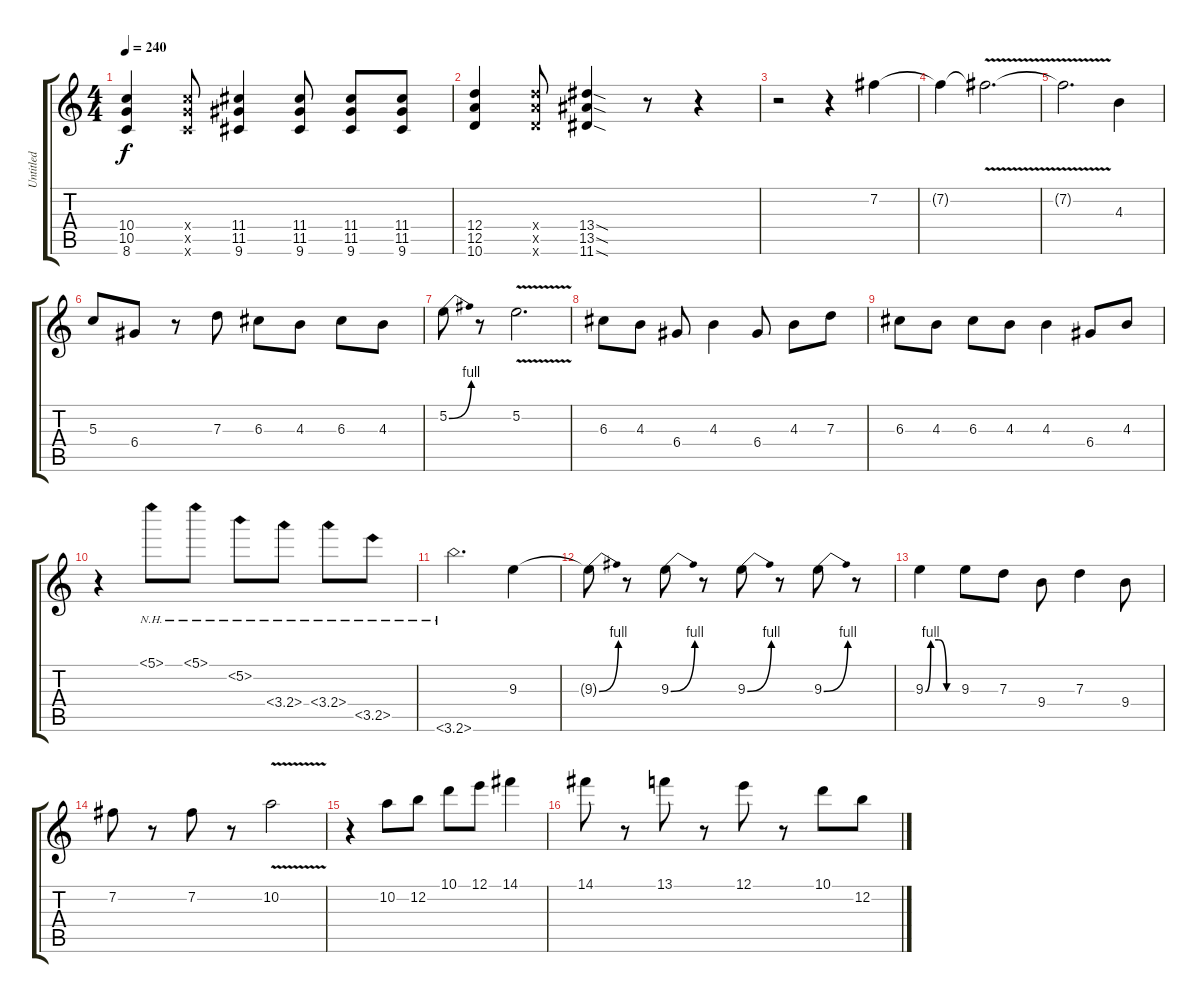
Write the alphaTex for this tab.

\track ("Untitled" "Untitled") {instrument overdrivenguitar}
\staff {score tabs}
\tuning (E4 B3 G3 D3 A2 E2) {hide}
\ts (4 4)
\tempo 240
\clef g2
\ks c
(10.4 10.5 8.6).4{dy f} (10.4{x} 10.5{x} 8.6{x}).8 (11.4 11.5 9.6).4 (11.4 11.5 9.6).8 (11.4 11.5 9.6).8 (11.4 11.5 9.6).8 |
(12.4 12.5 10.6).4 (12.4{x} 12.5{x} 10.6{x}).8 (13.4{sod} 13.5{sod} 11.6{sod}).4 r.8 r.4 |
r.2 r.4 7.2.4 |
7.2{t}.4 7.2{v t}.2{d} |
7.2{v t}.2{d} 4.3.4 |
5.3.8 6.4.8 r.8 7.3.8 6.3.8 4.3.8 6.3.8 4.3.8 |
5.2{be (bend 0 0 60 4)}.8 r.8 5.2{v}.2{d} |
6.3.8 4.3.8 6.4.8 4.3.4 6.4.8 4.3.8 7.3.8 |
6.3.8 4.3.8 6.3.8 4.3.8 4.3.4 6.4.8 4.3.8 |
r.4 5.1{nh}.8 5.1{nh}.8 5.2{nh}.8 3.4{nh}.8 3.4{nh}.8 3.5{nh}.8 |
3.6{nh}.2{d} 9.3.4 |
9.3{be (bend 0 0 60 4) t}.8 r.8 9.3{be (bend 0 0 60 4)}.8 r.8 9.3{be (bend 0 0 60 4)}.8 r.8 9.3{be (bend 0 0 60 4)}.8 r.8 |
9.3{be (custom 0 0 10 4 25 4 40 0 60 0)}.4 9.3.8 7.3.8 9.4.8 7.3.4 9.4.8 |
7.2.8 r.8 7.2.8 r.8 10.2{v}.2 |
r.4 10.2.8 12.2.8 10.1.8 12.1.8 14.1.4 |
14.1.8 r.8 13.1.8 r.8 12.1.8 r.8 10.1.8 12.2.8
